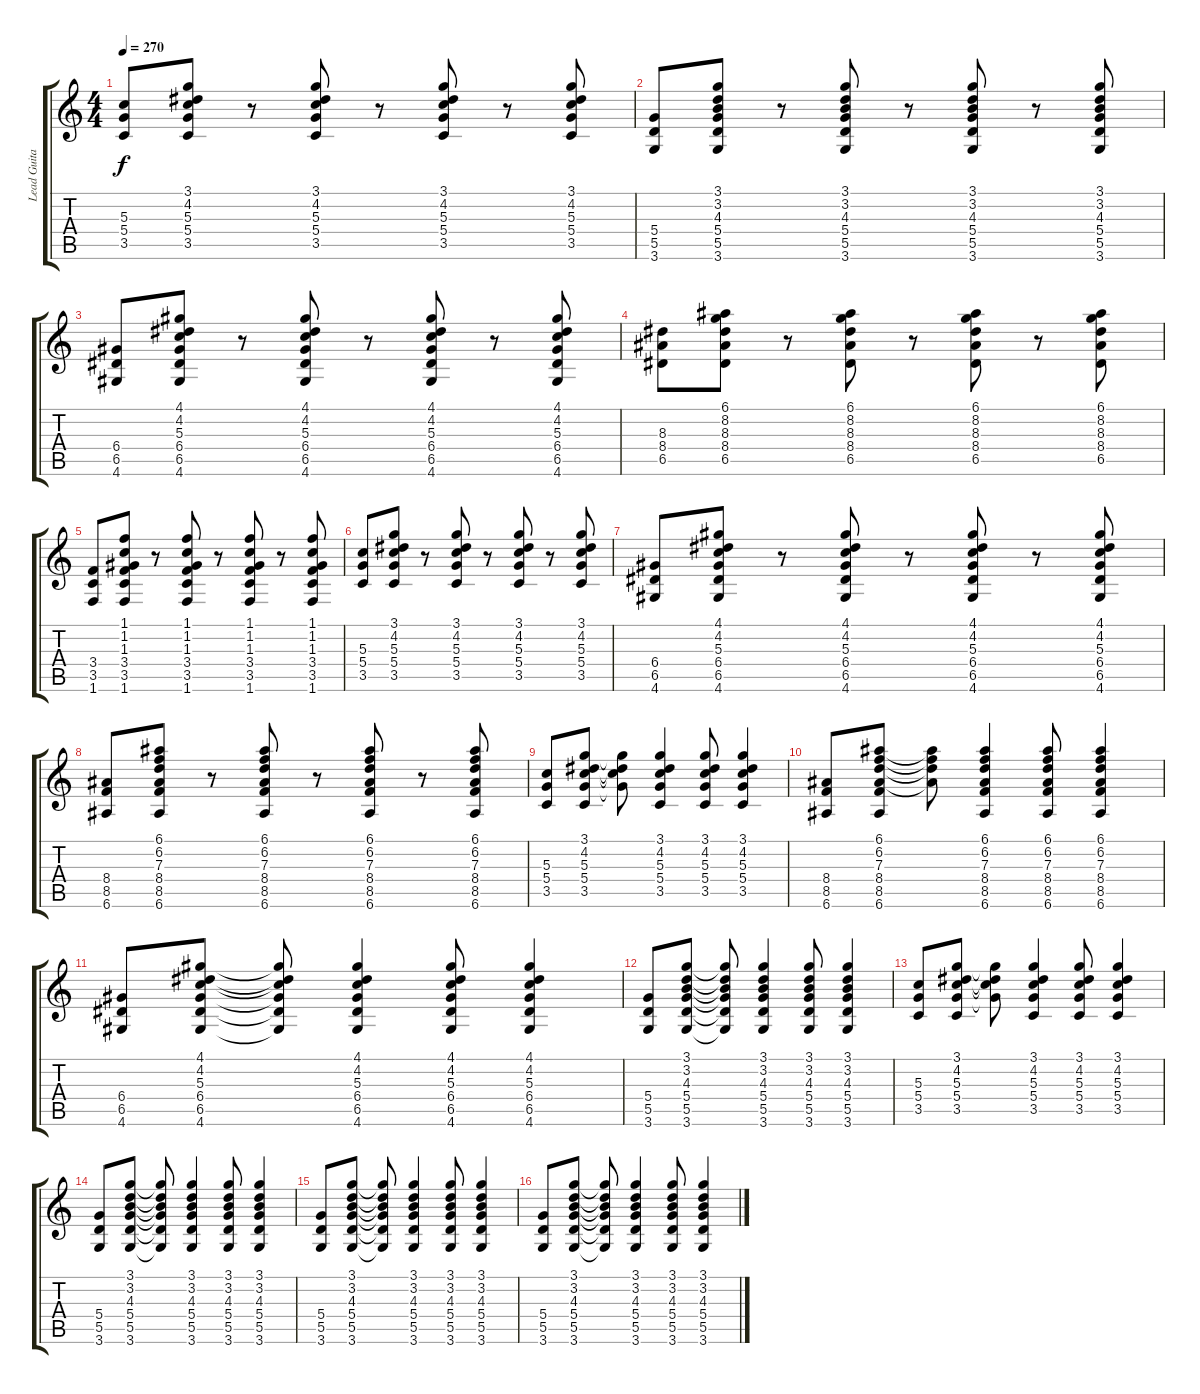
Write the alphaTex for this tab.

\track ("Lead Guitar (Everything Went Numb)" "Lead Guita") {instrument distortionguitar}
\staff {score tabs}
\tuning (E4 B3 G3 D3 A2 E2) {hide}
\ts (4 4)
\tempo 270
\clef g2
\ks c
(5.3 5.4 3.5).8{dy f} (3.1 4.2 5.3 5.4 3.5).8 r.8 (3.1 4.2 5.3 5.4 3.5).8 r.8 (3.1 4.2 5.3 5.4 3.5).8 r.8 (3.1 4.2 5.3 5.4 3.5).8 |
(5.4 5.5 3.6).8 (3.1 3.2 4.3 5.4 5.5 3.6).8 r.8 (3.1 3.2 4.3 5.4 5.5 3.6).8 r.8 (3.1 3.2 4.3 5.4 5.5 3.6).8 r.8 (3.1 3.2 4.3 5.4 5.5 3.6).8 |
(6.4 6.5 4.6).8 (4.1 4.2 5.3 6.4 6.5 4.6).8 r.8 (4.1 4.2 5.3 6.4 6.5 4.6).8 r.8 (4.1 4.2 5.3 6.4 6.5 4.6).8 r.8 (4.1 4.2 5.3 6.4 6.5 4.6).8 |
(8.3 8.4 6.5).8 (6.1 8.2 8.3 8.4 6.5).8 r.8 (6.1 8.2 8.3 8.4 6.5).8 r.8 (6.1 8.2 8.3 8.4 6.5).8 r.8 (6.1 8.2 8.3 8.4 6.5).8 |
(3.4 3.5 1.6).8 (1.1 1.2 1.3 3.4 3.5 1.6).8 r.8 (1.1 1.2 1.3 3.4 3.5 1.6).8 r.8 (1.1 1.2 1.3 3.4 3.5 1.6).8 r.8 (1.1 1.2 1.3 3.4 3.5 1.6).8 |
(5.3 5.4 3.5).8 (3.1 4.2 5.3 5.4 3.5).8 r.8 (3.1 4.2 5.3 5.4 3.5).8 r.8 (3.1 4.2 5.3 5.4 3.5).8 r.8 (3.1 4.2 5.3 5.4 3.5).8 |
(6.4 6.5 4.6).8 (4.1 4.2 5.3 6.4 6.5 4.6).8 r.8 (4.1 4.2 5.3 6.4 6.5 4.6).8 r.8 (4.1 4.2 5.3 6.4 6.5 4.6).8 r.8 (4.1 4.2 5.3 6.4 6.5 4.6).8 |
(8.4 8.5 6.6).8 (6.1 6.2 7.3 8.4 8.5 6.6).8 r.8 (6.1 6.2 7.3 8.4 8.5 6.6).8 r.8 (6.1 6.2 7.3 8.4 8.5 6.6).8 r.8 (6.1 6.2 7.3 8.4 8.5 6.6).8 |
(5.3 5.4 3.5).8 (3.1 4.2 5.3 5.4 3.5).8 (3.1{t} 4.2{t} 5.3{t} 5.4{t}).8 (3.1 4.2 5.3 5.4 3.5).4 (3.1 4.2 5.3 5.4 3.5).8 (3.1 4.2 5.3 5.4 3.5).4 |
(8.4 8.5 6.6).8 (6.1 6.2 7.3 8.4 8.5 6.6).8 (6.1{t} 6.2{t} 7.3{t} 8.4{t}).8 (6.1 6.2 7.3 8.4 8.5 6.6).4 (6.1 6.2 7.3 8.4 8.5 6.6).8 (6.1 6.2 7.3 8.4 8.5 6.6).4 |
(6.4 6.5 4.6).8 (4.1 4.2 5.3 6.4 6.5 4.6).8 (4.1{t} 4.2{t} 5.3{t} 6.4{t} 6.5{t} 4.6{t}).8 (4.1 4.2 5.3 6.4 6.5 4.6).4 (4.1 4.2 5.3 6.4 6.5 4.6).8 (4.1 4.2 5.3 6.4 6.5 4.6).4 |
(5.4 5.5 3.6).8 (3.1 3.2 4.3 5.4 5.5 3.6).8 (3.1{t} 3.2{t} 4.3{t} 5.4{t} 5.5{t} 3.6{t}).8 (3.1 3.2 4.3 5.4 5.5 3.6).4 (3.1 3.2 4.3 5.4 5.5 3.6).8 (3.1 3.2 4.3 5.4 5.5 3.6).4 |
(5.3 5.4 3.5).8 (3.1 4.2 5.3 5.4 3.5).8 (3.1{t} 4.2{t} 5.3{t} 5.4{t}).8 (3.1 4.2 5.3 5.4 3.5).4 (3.1 4.2 5.3 5.4 3.5).8 (3.1 4.2 5.3 5.4 3.5).4 |
(5.4 5.5 3.6).8 (3.1 3.2 4.3 5.4 5.5 3.6).8 (3.1{t} 3.2{t} 4.3{t} 5.4{t} 5.5{t} 3.6{t}).8 (3.1 3.2 4.3 5.4 5.5 3.6).4 (3.1 3.2 4.3 5.4 5.5 3.6).8 (3.1 3.2 4.3 5.4 5.5 3.6).4 |
(5.4 5.5 3.6).8 (3.1 3.2 4.3 5.4 5.5 3.6).8 (3.1{t} 3.2{t} 4.3{t} 5.4{t} 5.5{t} 3.6{t}).8 (3.1 3.2 4.3 5.4 5.5 3.6).4 (3.1 3.2 4.3 5.4 5.5 3.6).8 (3.1 3.2 4.3 5.4 5.5 3.6).4 |
(5.4 5.5 3.6).8 (3.1 3.2 4.3 5.4 5.5 3.6).8 (3.1{t} 3.2{t} 4.3{t} 5.4{t} 5.5{t} 3.6{t}).8 (3.1 3.2 4.3 5.4 5.5 3.6).4 (3.1 3.2 4.3 5.4 5.5 3.6).8 (3.1 3.2 4.3 5.4 5.5 3.6).4
